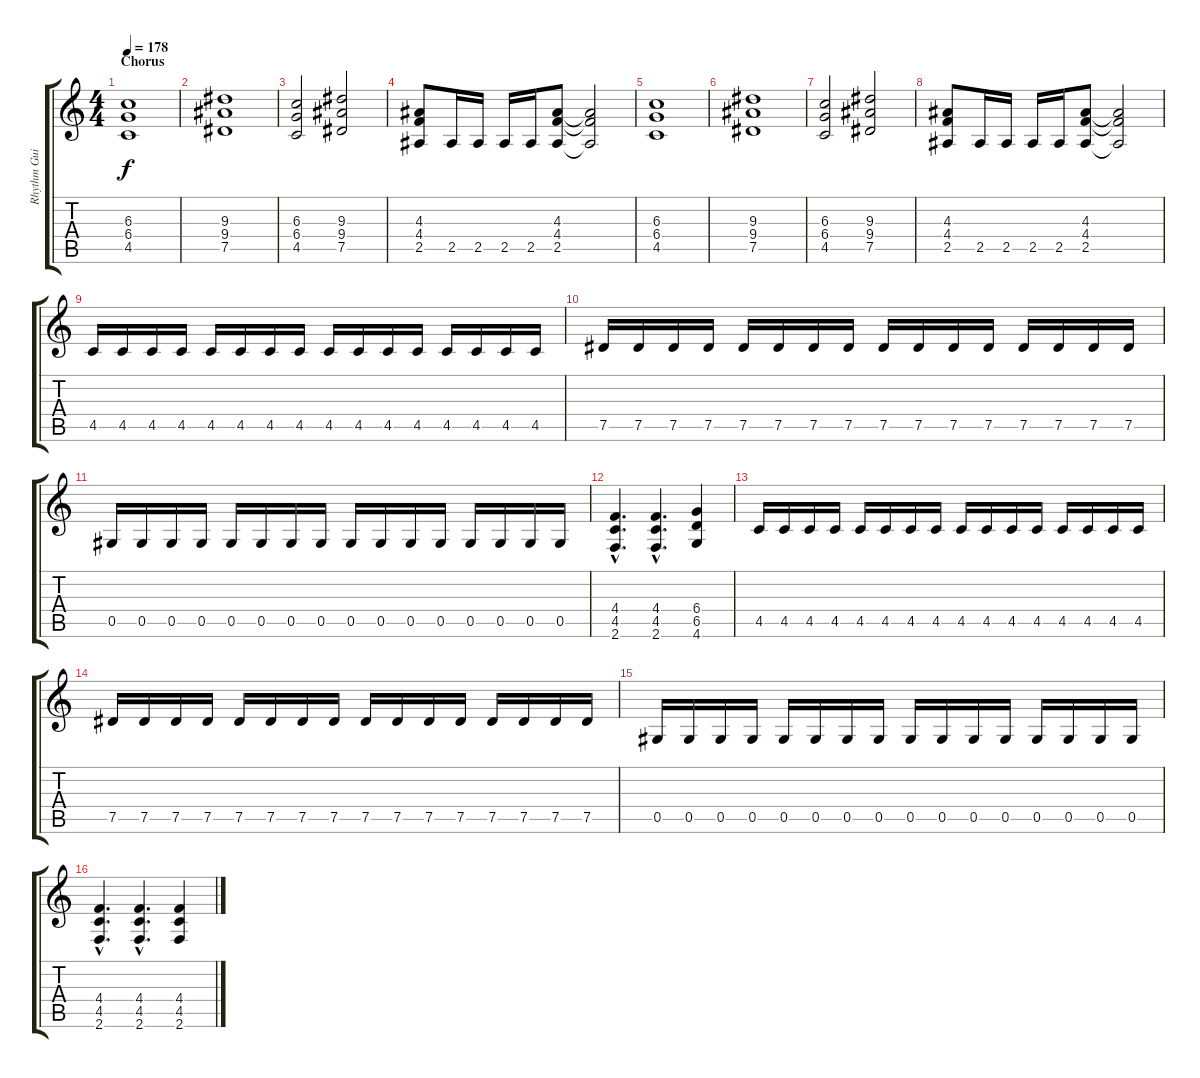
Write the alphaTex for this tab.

\track ("Rhythm Guitar 2 - Henjo Richter" "Rhythm Gui") {instrument overdrivenguitar}
\staff {score tabs}
\tuning (Eb4 Bb3 Gb3 Db3 Ab2 Eb2) {hide}
\ts (4 4)
\section ("" "Chorus")
\tempo 178
\clef g2
\ks c
(6.3{t} 6.4{t} 4.5{t}).1{dy f} |
(9.3 9.4 7.5).1 |
(6.3 6.4 4.5).2 (9.3 9.4 7.5).2 |
(4.3 4.4 2.5).8 2.5.16 2.5.16 2.5.16 2.5.16 (4.3 4.4 2.5).8 (4.3{t} 4.4{t} 2.5{t}).2 |
(6.3 6.4 4.5).1 |
(9.3 9.4 7.5).1 |
(6.3 6.4 4.5).2 (9.3 9.4 7.5).2 |
(4.3 4.4 2.5).8 2.5.16 2.5.16 2.5.16 2.5.16 (4.3 4.4 2.5).8 (4.3{t} 4.4{t} 2.5{t}).2 |
4.5.16 4.5.16 4.5.16 4.5.16 4.5.16 4.5.16 4.5.16 4.5.16 4.5.16 4.5.16 4.5.16 4.5.16 4.5.16 4.5.16 4.5.16 4.5.16 |
7.5.16 7.5.16 7.5.16 7.5.16 7.5.16 7.5.16 7.5.16 7.5.16 7.5.16 7.5.16 7.5.16 7.5.16 7.5.16 7.5.16 7.5.16 7.5.16 |
0.5.16 0.5.16 0.5.16 0.5.16 0.5.16 0.5.16 0.5.16 0.5.16 0.5.16 0.5.16 0.5.16 0.5.16 0.5.16 0.5.16 0.5.16 0.5.16 |
(4.4{hac} 4.5{hac} 2.6{hac}).4{d} (4.4{hac} 4.5{hac} 2.6{hac}).4{d} (6.4 6.5 4.6).4 |
4.5.16 4.5.16 4.5.16 4.5.16 4.5.16 4.5.16 4.5.16 4.5.16 4.5.16 4.5.16 4.5.16 4.5.16 4.5.16 4.5.16 4.5.16 4.5.16 |
7.5.16 7.5.16 7.5.16 7.5.16 7.5.16 7.5.16 7.5.16 7.5.16 7.5.16 7.5.16 7.5.16 7.5.16 7.5.16 7.5.16 7.5.16 7.5.16 |
0.5.16 0.5.16 0.5.16 0.5.16 0.5.16 0.5.16 0.5.16 0.5.16 0.5.16 0.5.16 0.5.16 0.5.16 0.5.16 0.5.16 0.5.16 0.5.16 |
(4.4{hac} 4.5{hac} 2.6{hac}).4{d} (4.4{hac} 4.5{hac} 2.6{hac}).4{d} (4.4 4.5 2.6).4
